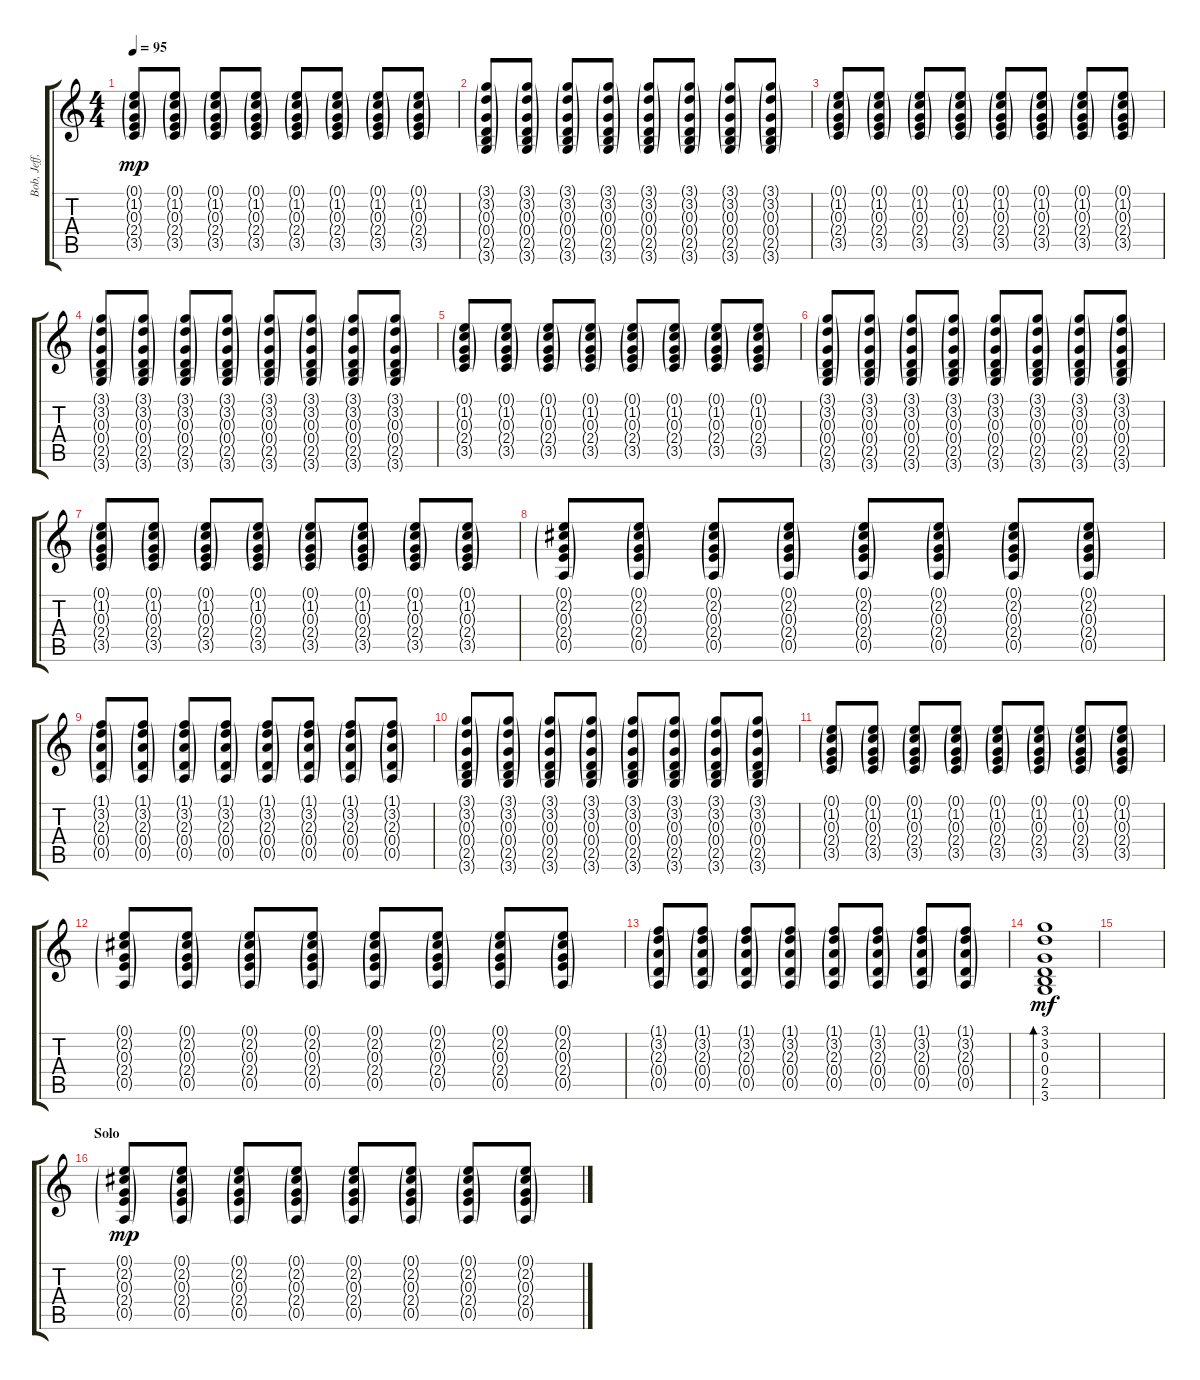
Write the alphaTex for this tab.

\track ("Bob, Jeff, George" "Bob, Jeff,") {instrument acousticguitarnylon}
\staff {score tabs}
\tuning (E4 B3 G3 D3 A2 E2) {hide}
\ts (4 4)
\tempo 95
\clef g2
\ks c
(0.1{g} 1.2{g} 0.3{g} 2.4{g} 3.5{g}).8{dy mp} (0.1{g} 1.2{g} 0.3{g} 2.4{g} 3.5{g}).8 (0.1{g} 1.2{g} 0.3{g} 2.4{g} 3.5{g}).8 (0.1{g} 1.2{g} 0.3{g} 2.4{g} 3.5{g}).8 (0.1{g} 1.2{g} 0.3{g} 2.4{g} 3.5{g}).8 (0.1{g} 1.2{g} 0.3{g} 2.4{g} 3.5{g}).8 (0.1{g} 1.2{g} 0.3{g} 2.4{g} 3.5{g}).8 (0.1{g} 1.2{g} 0.3{g} 2.4{g} 3.5{g}).8 |
(3.1{g} 3.2{g} 0.3{g} 0.4{g} 2.5{g} 3.6{g}).8 (3.1{g} 3.2{g} 0.3{g} 0.4{g} 2.5{g} 3.6{g}).8 (3.1{g} 3.2{g} 0.3{g} 0.4{g} 2.5{g} 3.6{g}).8 (3.1{g} 3.2{g} 0.3{g} 0.4{g} 2.5{g} 3.6{g}).8 (3.1{g} 3.2{g} 0.3{g} 0.4{g} 2.5{g} 3.6{g}).8 (3.1{g} 3.2{g} 0.3{g} 0.4{g} 2.5{g} 3.6{g}).8 (3.1{g} 3.2{g} 0.3{g} 0.4{g} 2.5{g} 3.6{g}).8 (3.1{g} 3.2{g} 0.3{g} 0.4{g} 2.5{g} 3.6{g}).8 |
(0.1{g} 1.2{g} 0.3{g} 2.4{g} 3.5{g}).8 (0.1{g} 1.2{g} 0.3{g} 2.4{g} 3.5{g}).8 (0.1{g} 1.2{g} 0.3{g} 2.4{g} 3.5{g}).8 (0.1{g} 1.2{g} 0.3{g} 2.4{g} 3.5{g}).8 (0.1{g} 1.2{g} 0.3{g} 2.4{g} 3.5{g}).8 (0.1{g} 1.2{g} 0.3{g} 2.4{g} 3.5{g}).8 (0.1{g} 1.2{g} 0.3{g} 2.4{g} 3.5{g}).8 (0.1{g} 1.2{g} 0.3{g} 2.4{g} 3.5{g}).8 |
(3.1{g} 3.2{g} 0.3{g} 0.4{g} 2.5{g} 3.6{g}).8 (3.1{g} 3.2{g} 0.3{g} 0.4{g} 2.5{g} 3.6{g}).8 (3.1{g} 3.2{g} 0.3{g} 0.4{g} 2.5{g} 3.6{g}).8 (3.1{g} 3.2{g} 0.3{g} 0.4{g} 2.5{g} 3.6{g}).8 (3.1{g} 3.2{g} 0.3{g} 0.4{g} 2.5{g} 3.6{g}).8 (3.1{g} 3.2{g} 0.3{g} 0.4{g} 2.5{g} 3.6{g}).8 (3.1{g} 3.2{g} 0.3{g} 0.4{g} 2.5{g} 3.6{g}).8 (3.1{g} 3.2{g} 0.3{g} 0.4{g} 2.5{g} 3.6{g}).8 |
(0.1{g} 1.2{g} 0.3{g} 2.4{g} 3.5{g}).8 (0.1{g} 1.2{g} 0.3{g} 2.4{g} 3.5{g}).8 (0.1{g} 1.2{g} 0.3{g} 2.4{g} 3.5{g}).8 (0.1{g} 1.2{g} 0.3{g} 2.4{g} 3.5{g}).8 (0.1{g} 1.2{g} 0.3{g} 2.4{g} 3.5{g}).8 (0.1{g} 1.2{g} 0.3{g} 2.4{g} 3.5{g}).8 (0.1{g} 1.2{g} 0.3{g} 2.4{g} 3.5{g}).8 (0.1{g} 1.2{g} 0.3{g} 2.4{g} 3.5{g}).8 |
(3.1{g} 3.2{g} 0.3{g} 0.4{g} 2.5{g} 3.6{g}).8 (3.1{g} 3.2{g} 0.3{g} 0.4{g} 2.5{g} 3.6{g}).8 (3.1{g} 3.2{g} 0.3{g} 0.4{g} 2.5{g} 3.6{g}).8 (3.1{g} 3.2{g} 0.3{g} 0.4{g} 2.5{g} 3.6{g}).8 (3.1{g} 3.2{g} 0.3{g} 0.4{g} 2.5{g} 3.6{g}).8 (3.1{g} 3.2{g} 0.3{g} 0.4{g} 2.5{g} 3.6{g}).8 (3.1{g} 3.2{g} 0.3{g} 0.4{g} 2.5{g} 3.6{g}).8 (3.1{g} 3.2{g} 0.3{g} 0.4{g} 2.5{g} 3.6{g}).8 |
(0.1{g} 1.2{g} 0.3{g} 2.4{g} 3.5{g}).8 (0.1{g} 1.2{g} 0.3{g} 2.4{g} 3.5{g}).8 (0.1{g} 1.2{g} 0.3{g} 2.4{g} 3.5{g}).8 (0.1{g} 1.2{g} 0.3{g} 2.4{g} 3.5{g}).8 (0.1{g} 1.2{g} 0.3{g} 2.4{g} 3.5{g}).8 (0.1{g} 1.2{g} 0.3{g} 2.4{g} 3.5{g}).8 (0.1{g} 1.2{g} 0.3{g} 2.4{g} 3.5{g}).8 (0.1{g} 1.2{g} 0.3{g} 2.4{g} 3.5{g}).8 |
(0.1{g} 2.2{g} 0.3{g} 2.4{g} 0.5{g}).8 (0.1{g} 2.2{g} 0.3{g} 2.4{g} 0.5{g}).8 (0.1{g} 2.2{g} 0.3{g} 2.4{g} 0.5{g}).8 (0.1{g} 2.2{g} 0.3{g} 2.4{g} 0.5{g}).8 (0.1{g} 2.2{g} 0.3{g} 2.4{g} 0.5{g}).8 (0.1{g} 2.2{g} 0.3{g} 2.4{g} 0.5{g}).8 (0.1{g} 2.2{g} 0.3{g} 2.4{g} 0.5{g}).8 (0.1{g} 2.2{g} 0.3{g} 2.4{g} 0.5{g}).8 |
(1.1{g} 3.2{g} 2.3{g} 0.4{g} 0.5{g}).8 (1.1{g} 3.2{g} 2.3{g} 0.4{g} 0.5{g}).8 (1.1{g} 3.2{g} 2.3{g} 0.4{g} 0.5{g}).8 (1.1{g} 3.2{g} 2.3{g} 0.4{g} 0.5{g}).8 (1.1{g} 3.2{g} 2.3{g} 0.4{g} 0.5{g}).8 (1.1{g} 3.2{g} 2.3{g} 0.4{g} 0.5{g}).8 (1.1{g} 3.2{g} 2.3{g} 0.4{g} 0.5{g}).8 (1.1{g} 3.2{g} 2.3{g} 0.4{g} 0.5{g}).8 |
(3.1{g} 3.2{g} 0.3{g} 0.4{g} 2.5{g} 3.6{g}).8 (3.1{g} 3.2{g} 0.3{g} 0.4{g} 2.5{g} 3.6{g}).8 (3.1{g} 3.2{g} 0.3{g} 0.4{g} 2.5{g} 3.6{g}).8 (3.1{g} 3.2{g} 0.3{g} 0.4{g} 2.5{g} 3.6{g}).8 (3.1{g} 3.2{g} 0.3{g} 0.4{g} 2.5{g} 3.6{g}).8 (3.1{g} 3.2{g} 0.3{g} 0.4{g} 2.5{g} 3.6{g}).8 (3.1{g} 3.2{g} 0.3{g} 0.4{g} 2.5{g} 3.6{g}).8 (3.1{g} 3.2{g} 0.3{g} 0.4{g} 2.5{g} 3.6{g}).8 |
(0.1{g} 1.2{g} 0.3{g} 2.4{g} 3.5{g}).8 (0.1{g} 1.2{g} 0.3{g} 2.4{g} 3.5{g}).8 (0.1{g} 1.2{g} 0.3{g} 2.4{g} 3.5{g}).8 (0.1{g} 1.2{g} 0.3{g} 2.4{g} 3.5{g}).8 (0.1{g} 1.2{g} 0.3{g} 2.4{g} 3.5{g}).8 (0.1{g} 1.2{g} 0.3{g} 2.4{g} 3.5{g}).8 (0.1{g} 1.2{g} 0.3{g} 2.4{g} 3.5{g}).8 (0.1{g} 1.2{g} 0.3{g} 2.4{g} 3.5{g}).8 |
(0.1{g} 2.2{g} 0.3{g} 2.4{g} 0.5{g}).8 (0.1{g} 2.2{g} 0.3{g} 2.4{g} 0.5{g}).8 (0.1{g} 2.2{g} 0.3{g} 2.4{g} 0.5{g}).8 (0.1{g} 2.2{g} 0.3{g} 2.4{g} 0.5{g}).8 (0.1{g} 2.2{g} 0.3{g} 2.4{g} 0.5{g}).8 (0.1{g} 2.2{g} 0.3{g} 2.4{g} 0.5{g}).8 (0.1{g} 2.2{g} 0.3{g} 2.4{g} 0.5{g}).8 (0.1{g} 2.2{g} 0.3{g} 2.4{g} 0.5{g}).8 |
(1.1{g} 3.2{g} 2.3{g} 0.4{g} 0.5{g}).8 (1.1{g} 3.2{g} 2.3{g} 0.4{g} 0.5{g}).8 (1.1{g} 3.2{g} 2.3{g} 0.4{g} 0.5{g}).8 (1.1{g} 3.2{g} 2.3{g} 0.4{g} 0.5{g}).8 (1.1{g} 3.2{g} 2.3{g} 0.4{g} 0.5{g}).8 (1.1{g} 3.2{g} 2.3{g} 0.4{g} 0.5{g}).8 (1.1{g} 3.2{g} 2.3{g} 0.4{g} 0.5{g}).8 (1.1{g} 3.2{g} 2.3{g} 0.4{g} 0.5{g}).8 |
(3.1 3.2 0.3 0.4 2.5 3.6).1{bd 60 dy mf} |
|
\section ("" "Solo")
(0.1{g} 2.2{g} 0.3{g} 2.4{g} 0.5{g}).8{dy mp} (0.1{g} 2.2{g} 0.3{g} 2.4{g} 0.5{g}).8 (0.1{g} 2.2{g} 0.3{g} 2.4{g} 0.5{g}).8 (0.1{g} 2.2{g} 0.3{g} 2.4{g} 0.5{g}).8 (0.1{g} 2.2{g} 0.3{g} 2.4{g} 0.5{g}).8 (0.1{g} 2.2{g} 0.3{g} 2.4{g} 0.5{g}).8 (0.1{g} 2.2{g} 0.3{g} 2.4{g} 0.5{g}).8 (0.1{g} 2.2{g} 0.3{g} 2.4{g} 0.5{g}).8
